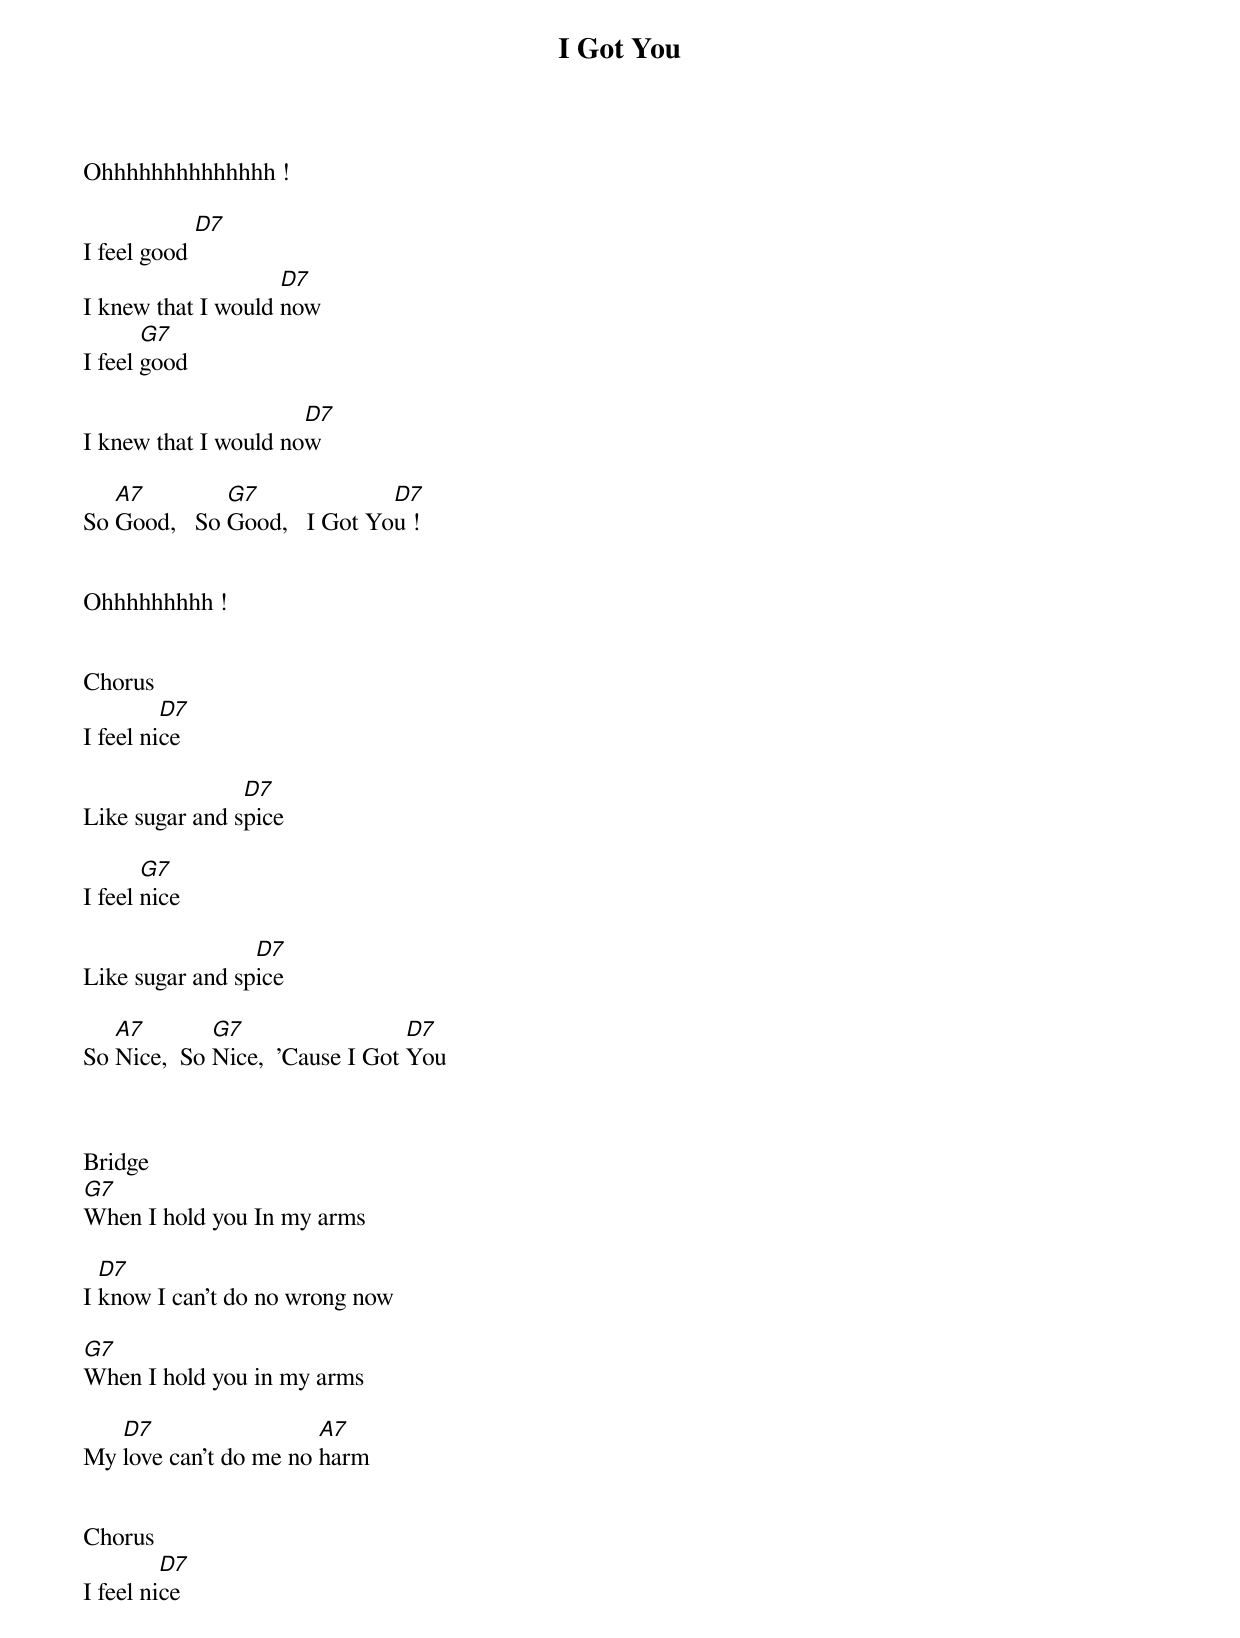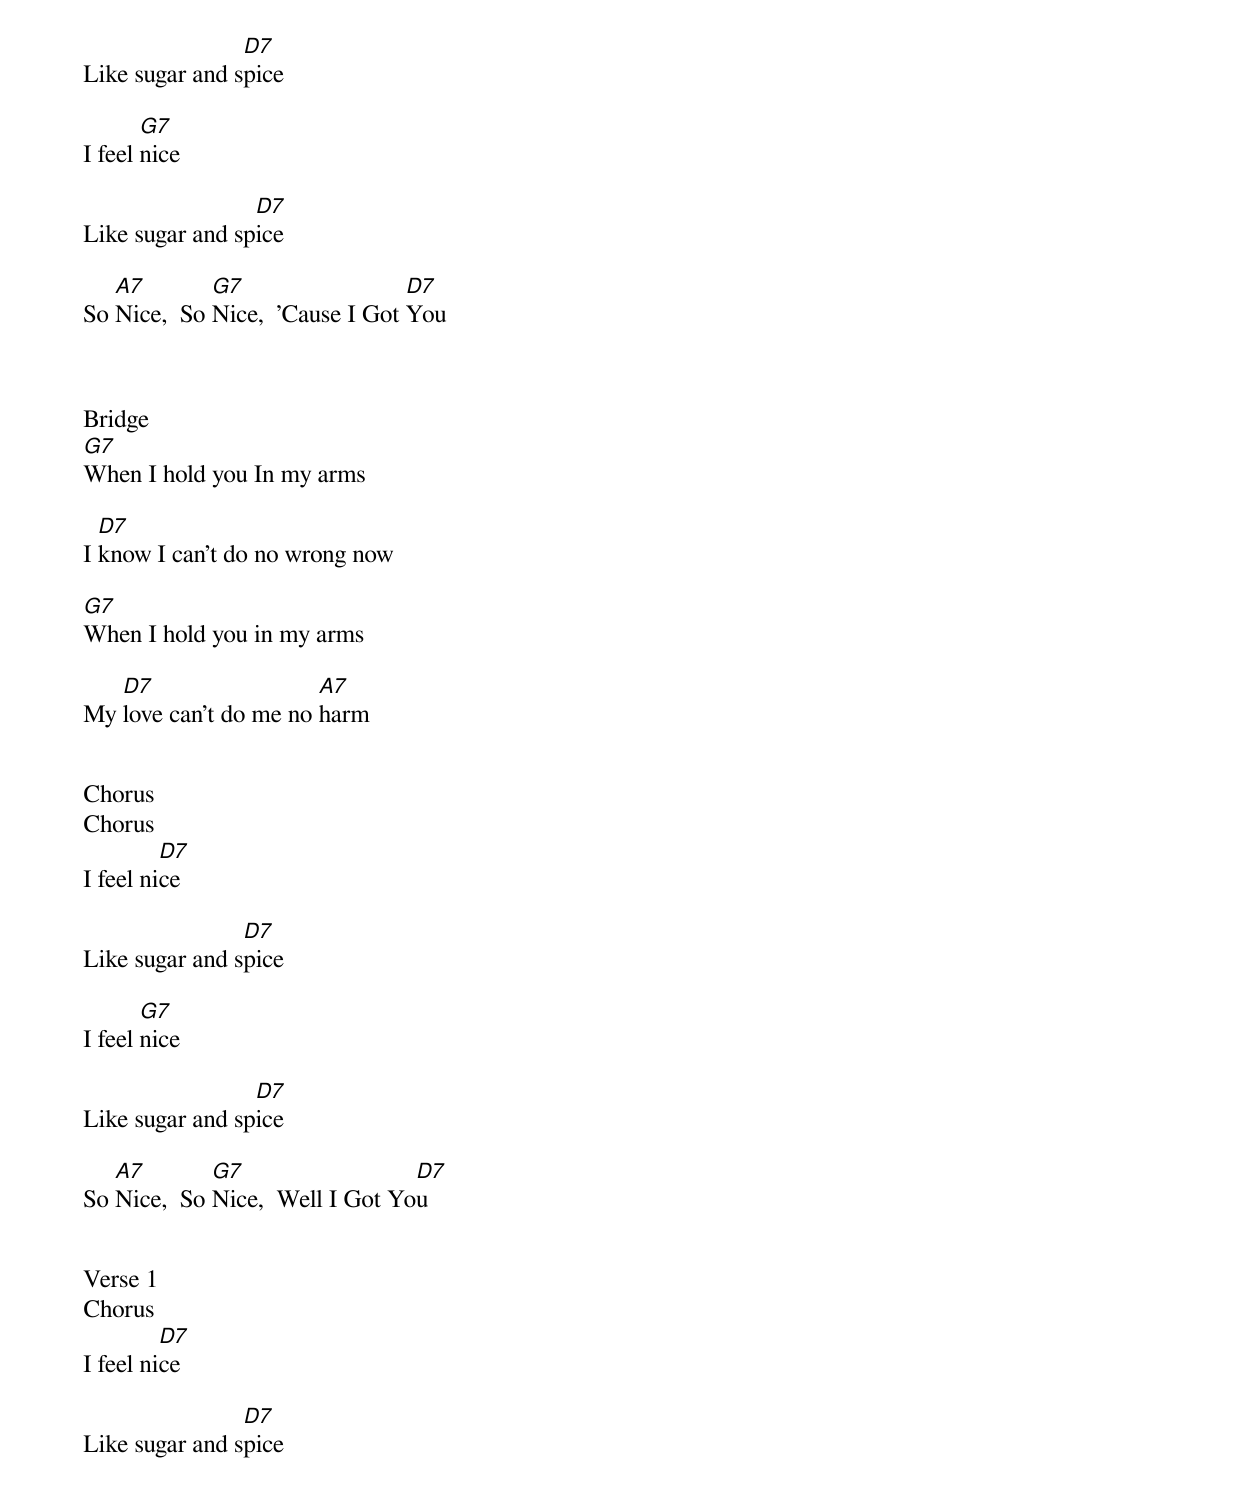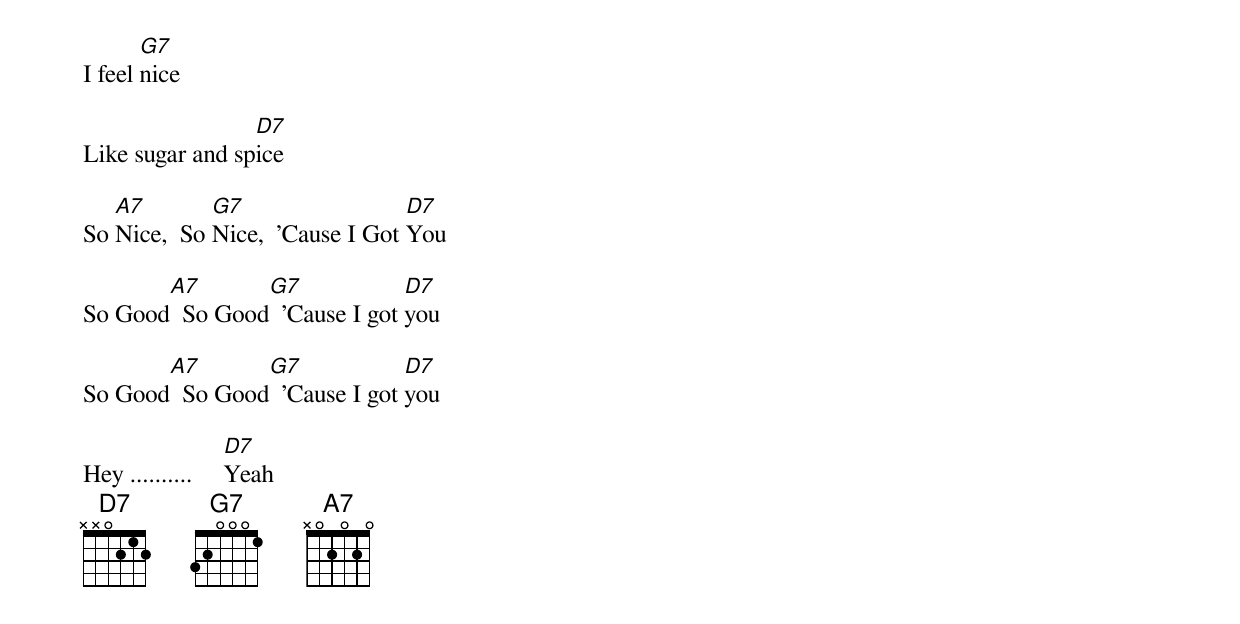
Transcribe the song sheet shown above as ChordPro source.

{title:I Got You}

Ohhhhhhhhhhhhhh !

I feel good [D7]
I knew that I would [D7]now
I feel [G7]good

I knew that I would no[D7]w

So [A7]Good,   So [G7]Good,   I Got Yo[D7]u !


Ohhhhhhhhh !


Chorus
I feel ni[D7]ce

Like sugar and s[D7]pice

I feel [G7]nice

Like sugar and sp[D7]ice

So [A7]Nice,  So [G7]Nice,  'Cause I Got [D7]You



Bridge
[G7]When I hold you In my arms

I [D7]know I can't do no wrong now

[G7]When I hold you in my arms

My [D7]love can't do me no [A7]harm


Chorus
I feel ni[D7]ce

Like sugar and s[D7]pice

I feel [G7]nice

Like sugar and sp[D7]ice

So [A7]Nice,  So [G7]Nice,  'Cause I Got [D7]You



Bridge
[G7]When I hold you In my arms

I [D7]know I can't do no wrong now

[G7]When I hold you in my arms

My [D7]love can't do me no [A7]harm


Chorus
Chorus
I feel ni[D7]ce

Like sugar and s[D7]pice

I feel [G7]nice

Like sugar and sp[D7]ice

So [A7]Nice,  So [G7]Nice,  Well I Got Yo[D7]u


Verse 1
Chorus
I feel ni[D7]ce

Like sugar and s[D7]pice

I feel [G7]nice

Like sugar and sp[D7]ice

So [A7]Nice,  So [G7]Nice,  'Cause I Got [D7]You

So Good[A7]  So Good[G7]  'Cause I got [D7]you

So Good[A7]  So Good[G7]  'Cause I got [D7]you

Hey ..........     [D7]Yeah
